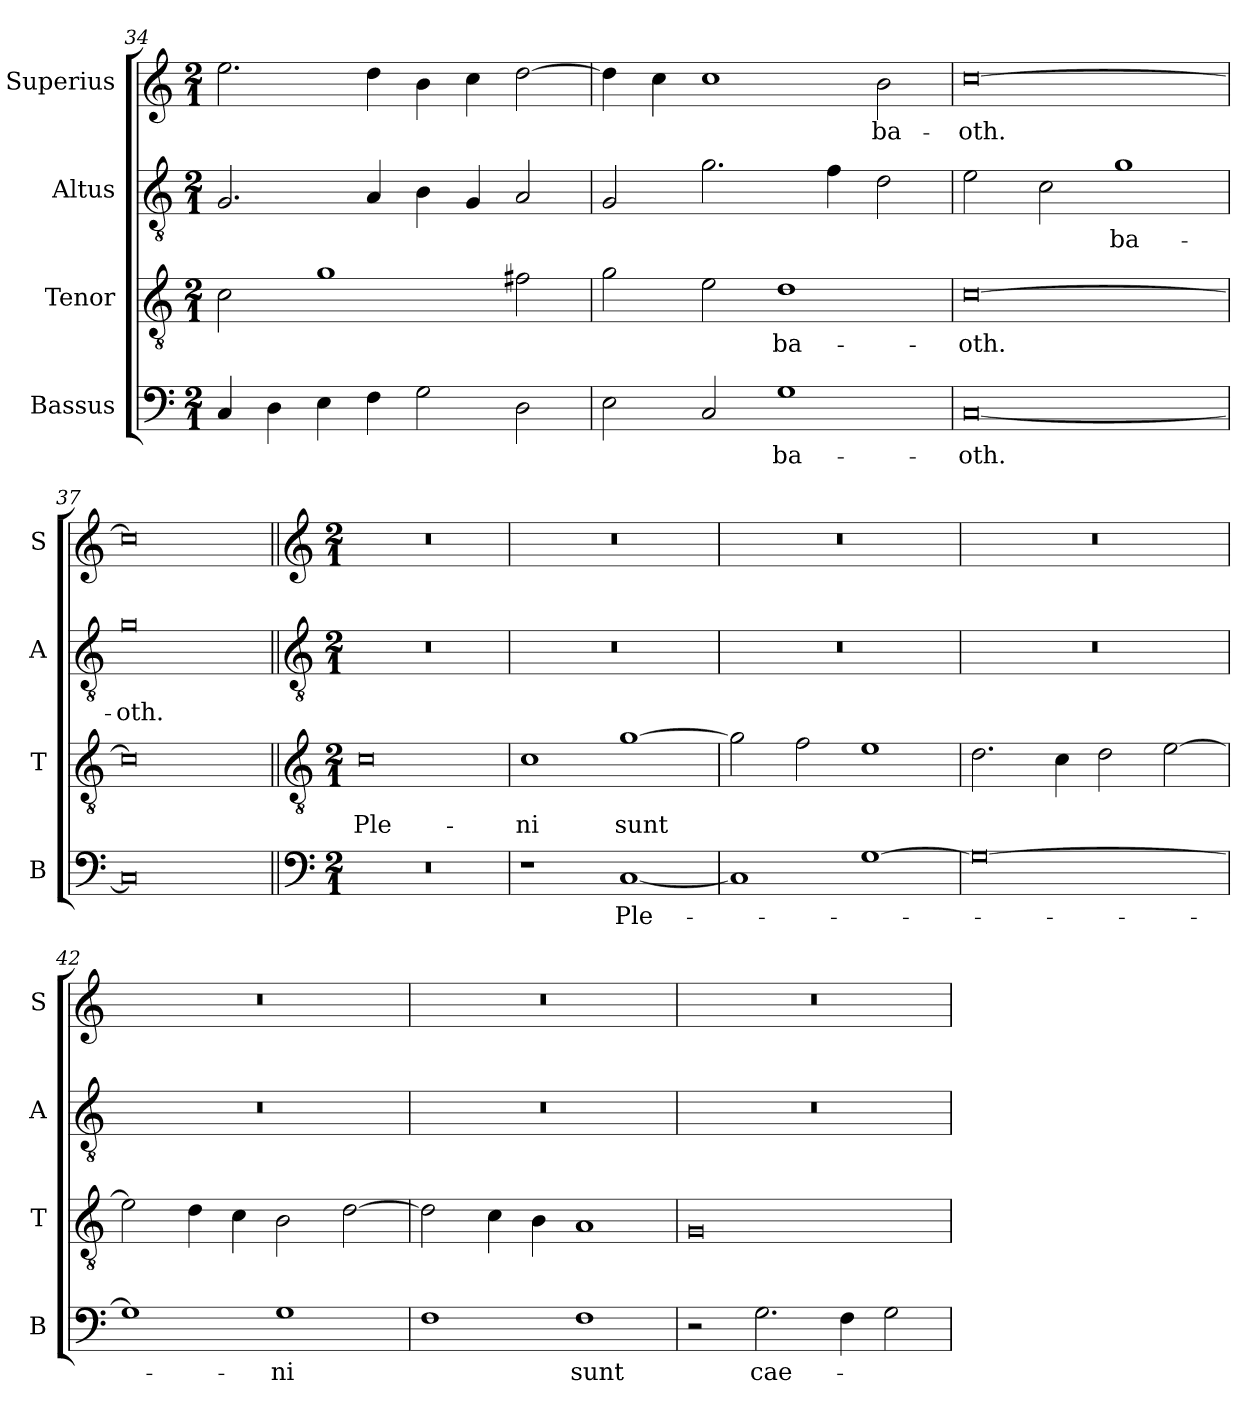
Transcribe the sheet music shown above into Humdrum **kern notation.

**kern	**text	**kern	**text	**kern	**text	**kern	**text
*part4	*part4	*part3	*part3	*part2	*part2	*part1	*part1
*staff4	*staff4	*staff3	*staff3	*staff2	*staff2	*staff1	*staff1
*I"Bassus	*	*I"Tenor	*	*I"Altus	*	*I"Superius	*
*I'B	*	*I'T	*	*I'A	*	*I'S	*
*clefF4	*	*clefGv2	*	*clefGv2	*	*clefG2	*
*k[]	*	*k[]	*	*k[]	*	*k[]	*
*M2/1	*	*M2/1	*	*M2/1	*	*M2/1	*
=34	=34	=34	=34	=34	=34	=34	=34
4C/	.	2c\	.	2.G/	.	2.ee\	.
4D\	.	.	.	.	.	.	.
4E\	.	1g	.	.	.	.	.
4F\	.	.	.	4A/	.	4dd\	.
2G\	.	.	.	4B\	.	4b\	.
.	.	.	.	4G/	.	4cc\	.
2D\	.	2f#X\	.	2A/	.	[2dd\	.
=35	=35	=35	=35	=35	=35	=35	=35
2E\	.	2g\	.	2G/	.	4dd\]	.
.	.	.	.	.	.	4cc\	.
2C/	.	2e\	.	2.g\	.	1cc	.
1G	-ba-	1d	-ba-	.	.	.	.
.	.	.	.	4f\	.	.	.
.	.	.	.	2d\	.	2b\	-ba-
=36	=36	=36	=36	=36	=36	=36	=36
[0C	-oth.	[0c	-oth.	2e\	.	[0cc	-oth.
.	.	.	.	2c\	.	.	.
.	.	.	.	1g	-ba-	.	.
=37	=37	=37	=37	=37	=37	=37	=37
0C]	.	0c]	.	0g	-oth.	0cc]	.
!!LO:LB:g=z
=38||	=38||	=38||	=38||	=38||	=38||	=38||	=38||
*clefF4	*	*clefGv2	*	*clefGv2	*	*clefG2	*
*k[]	*	*k[]	*	*k[]	*	*k[]	*
*M2/1	*	*M2/1	*	*M2/1	*	*M2/1	*
0r	.	0c	Ple-	0r	.	0r	.
=39	=39	=39	=39	=39	=39	=39	=39
1r	.	1c	-ni	0r	.	0r	.
[1C	Ple-	[1g	sunt	.	.	.	.
=40	=40	=40	=40	=40	=40	=40	=40
1C]	.	2g\]	.	0r	.	0r	.
.	.	2f\	.	.	.	.	.
[1G	.	1e	.	.	.	.	.
=41	=41	=41	=41	=41	=41	=41	=41
0G_	.	2.d\	.	0r	.	0r	.
.	.	4c\	.	.	.	.	.
.	.	2d\	.	.	.	.	.
.	.	[2e\	.	.	.	.	.
=42	=42	=42	=42	=42	=42	=42	=42
1G]	.	2e\]	.	0r	.	0r	.
.	.	4d\	.	.	.	.	.
.	.	4c\	.	.	.	.	.
1G	-ni	2B\	.	.	.	.	.
.	.	[2d\	.	.	.	.	.
=43	=43	=43	=43	=43	=43	=43	=43
1F	.	2d\]	.	0r	.	0r	.
.	.	4c\	.	.	.	.	.
.	.	4B\	.	.	.	.	.
1F	sunt	1A	.	.	.	.	.
=44	=44	=44	=44	=44	=44	=44	=44
2r	.	0G	.	0r	.	0r	.
2.G\	cae-	.	.	.	.	.	.
4F\	.	.	.	.	.	.	.
2G\	.	.	.	.	.	.	.
=	=	=	=	=	=	=	=
*-	*-	*-	*-	*-	*-	*-	*-
